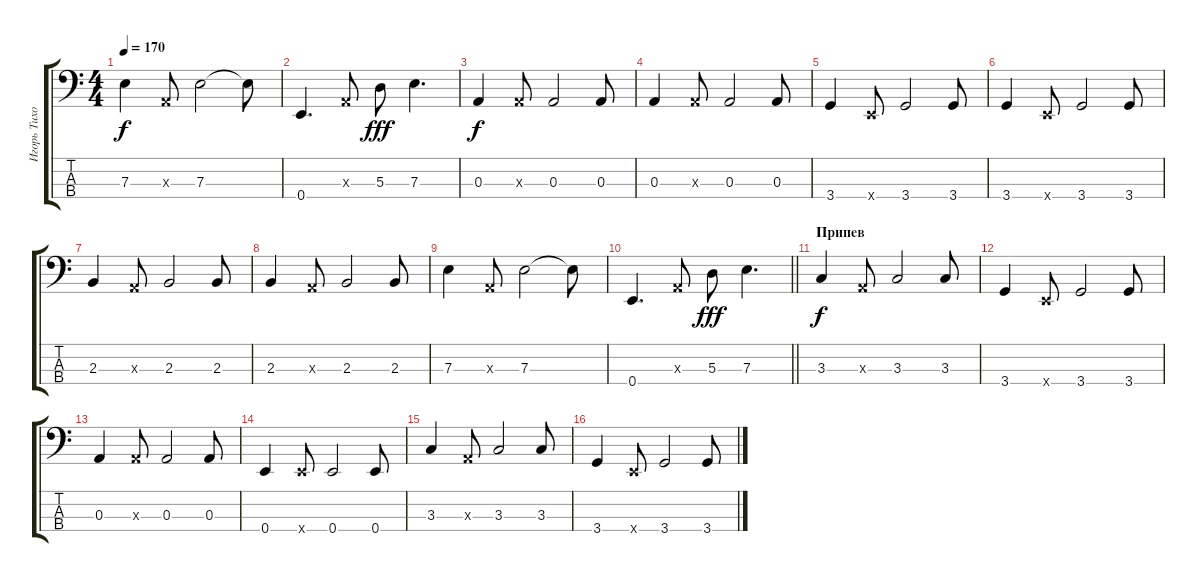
\track ("Игорь Тихомиров" "Игорь Тихо") {instrument electricbassfinger}
\staff {score tabs}
\tuning (G2 D2 A1 E1) {hide}
\ts (4 4)
\tempo 170
\clef f4
\ks c
7.3.4{dy f} 0.3{x}.8 7.3.2 7.3{t}.8 |
0.4.4{d} 0.3{x}.8{instrument slapbass2} 5.3.8{dy fff volume 16 instrument slapbass1} 7.3.4{d} |
0.3.4{dy f instrument electricbassfinger} 0.3{x}.8 0.3.2 0.3.8 |
0.3.4 0.3{x}.8 0.3.2 0.3.8 |
3.4.4 0.4{x}.8 3.4.2 3.4.8 |
3.4.4 0.4{x}.8 3.4.2 3.4.8 |
2.3.4 0.3{x}.8 2.3.2 2.3.8 |
2.3.4 0.3{x}.8 2.3.2 2.3.8 |
7.3.4 0.3{x}.8 7.3.2 7.3{t}.8 |
\barLineRight lightlight
0.4.4{d} 0.3{x}.8{instrument slapbass2} 5.3.8{dy fff volume 16 instrument slapbass1} 7.3.4{d} |
\section ("" "Припев")
3.3.4{dy f instrument electricbassfinger} 0.3{x}.8 3.3.2 3.3.8 |
3.4.4 0.4{x}.8 3.4.2 3.4.8 |
0.3.4 0.3{x}.8 0.3.2 0.3.8 |
0.4.4 0.4{x}.8 0.4.2 0.4.8 |
3.3.4 0.3{x}.8 3.3.2 3.3.8 |
3.4.4 0.4{x}.8 3.4.2 3.4.8
